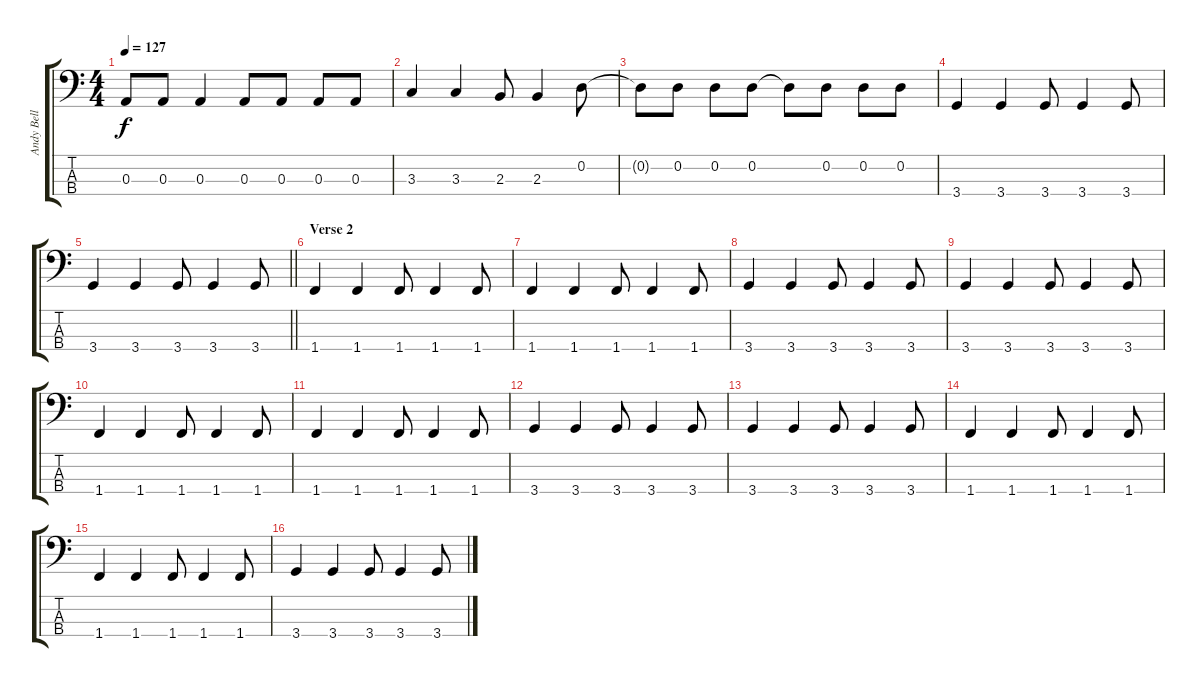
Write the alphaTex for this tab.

\track ("Andy Bell (Bass)" "Andy Bell ") {instrument electricbasspick}
\staff {score tabs}
\tuning (G2 D2 A1 E1) {hide}
\ts (4 4)
\tempo 127
\clef f4
\ks c
0.3{t}.8{dy f} 0.3.8 0.3.4 0.3.8 0.3.8 0.3.8 0.3.8 |
3.3.4 3.3.4 2.3.8 2.3.4 0.2.8 |
0.2{t}.8 0.2.8 0.2.8 0.2.8 0.2{t}.8 0.2.8 0.2.8 0.2.8 |
3.4.4 3.4.4 3.4.8 3.4.4 3.4.8 |
\barLineRight lightlight
3.4.4 3.4.4 3.4.8 3.4.4 3.4.8 |
\section ("" "Verse 2")
1.4.4 1.4.4 1.4.8 1.4.4 1.4.8 |
1.4.4 1.4.4 1.4.8 1.4.4 1.4.8 |
3.4.4 3.4.4 3.4.8 3.4.4 3.4.8 |
3.4.4 3.4.4 3.4.8 3.4.4 3.4.8 |
1.4.4 1.4.4 1.4.8 1.4.4 1.4.8 |
1.4.4 1.4.4 1.4.8 1.4.4 1.4.8 |
3.4.4 3.4.4 3.4.8 3.4.4 3.4.8 |
3.4.4 3.4.4 3.4.8 3.4.4 3.4.8 |
1.4.4 1.4.4 1.4.8 1.4.4 1.4.8 |
1.4.4 1.4.4 1.4.8 1.4.4 1.4.8 |
3.4.4 3.4.4 3.4.8 3.4.4 3.4.8
